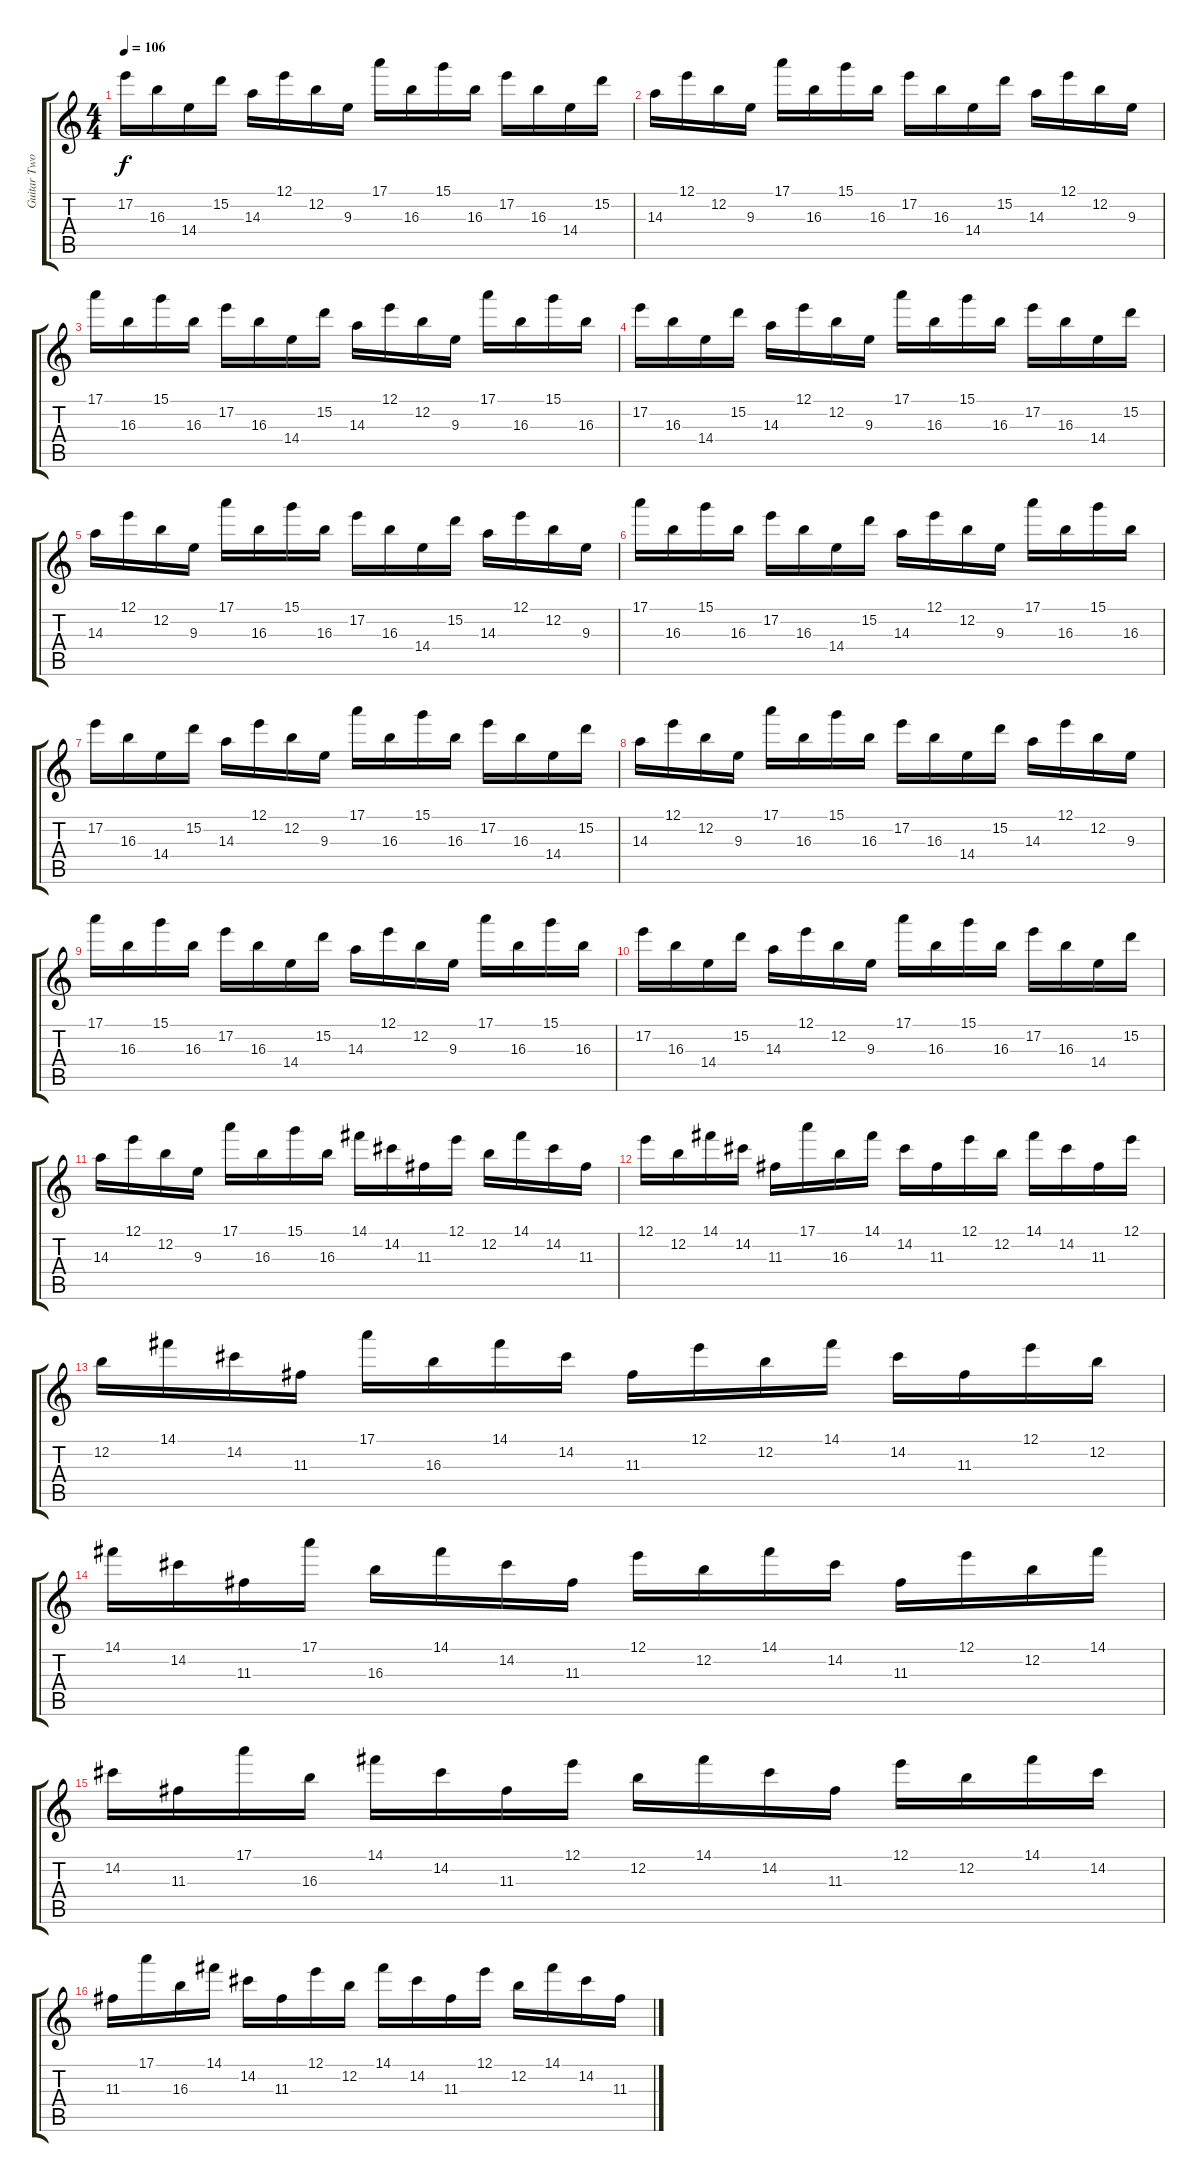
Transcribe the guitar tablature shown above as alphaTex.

\track ("Guitar Two" "Guitar Two") {instrument distortionguitar}
\staff {score tabs}
\tuning (E4 B3 G3 D3 A2 E2) {hide}
\ts (4 4)
\tempo 106
\clef g2
\ks c
17.2.16{dy f} 16.3.16 14.4.16 15.2.16 14.3.16 12.1.16 12.2.16 9.3.16 17.1.16 16.3.16 15.1.16 16.3.16 17.2.16 16.3.16 14.4.16 15.2.16 |
14.3.16 12.1.16 12.2.16 9.3.16 17.1.16 16.3.16 15.1.16 16.3.16 17.2.16 16.3.16 14.4.16 15.2.16 14.3.16 12.1.16 12.2.16 9.3.16 |
17.1.16 16.3.16 15.1.16 16.3.16 17.2.16 16.3.16 14.4.16 15.2.16 14.3.16 12.1.16 12.2.16 9.3.16 17.1.16 16.3.16 15.1.16 16.3.16 |
17.2.16 16.3.16 14.4.16 15.2.16 14.3.16 12.1.16 12.2.16 9.3.16 17.1.16 16.3.16 15.1.16 16.3.16 17.2.16 16.3.16 14.4.16 15.2.16 |
14.3.16 12.1.16 12.2.16 9.3.16 17.1.16 16.3.16 15.1.16 16.3.16 17.2.16 16.3.16 14.4.16 15.2.16 14.3.16 12.1.16 12.2.16 9.3.16 |
17.1.16 16.3.16 15.1.16 16.3.16 17.2.16 16.3.16 14.4.16 15.2.16 14.3.16 12.1.16 12.2.16 9.3.16 17.1.16 16.3.16 15.1.16 16.3.16 |
17.2.16 16.3.16 14.4.16 15.2.16 14.3.16 12.1.16 12.2.16 9.3.16 17.1.16 16.3.16 15.1.16 16.3.16 17.2.16 16.3.16 14.4.16 15.2.16 |
14.3.16 12.1.16 12.2.16 9.3.16 17.1.16 16.3.16 15.1.16 16.3.16 17.2.16 16.3.16 14.4.16 15.2.16 14.3.16 12.1.16 12.2.16 9.3.16 |
17.1.16 16.3.16 15.1.16 16.3.16 17.2.16 16.3.16 14.4.16 15.2.16 14.3.16 12.1.16 12.2.16 9.3.16 17.1.16 16.3.16 15.1.16 16.3.16 |
17.2.16 16.3.16 14.4.16 15.2.16 14.3.16 12.1.16 12.2.16 9.3.16 17.1.16 16.3.16 15.1.16 16.3.16 17.2.16 16.3.16 14.4.16 15.2.16 |
14.3.16 12.1.16 12.2.16 9.3.16 17.1.16 16.3.16 15.1.16 16.3.16 14.1.16 14.2.16 11.3.16 12.1.16 12.2.16 14.1.16 14.2.16 11.3.16 |
12.1.16 12.2.16 14.1.16 14.2.16 11.3.16 17.1.16 16.3.16 14.1.16 14.2.16 11.3.16 12.1.16 12.2.16 14.1.16 14.2.16 11.3.16 12.1.16 |
12.2.16 14.1.16 14.2.16 11.3.16 17.1.16 16.3.16 14.1.16 14.2.16 11.3.16 12.1.16 12.2.16 14.1.16 14.2.16 11.3.16 12.1.16 12.2.16 |
14.1.16 14.2.16 11.3.16 17.1.16 16.3.16 14.1.16 14.2.16 11.3.16 12.1.16 12.2.16 14.1.16 14.2.16 11.3.16 12.1.16 12.2.16 14.1.16 |
14.2.16 11.3.16 17.1.16 16.3.16 14.1.16 14.2.16 11.3.16 12.1.16 12.2.16 14.1.16 14.2.16 11.3.16 12.1.16 12.2.16 14.1.16 14.2.16 |
11.3.16 17.1.16 16.3.16 14.1.16 14.2.16 11.3.16 12.1.16 12.2.16 14.1.16 14.2.16 11.3.16 12.1.16 12.2.16 14.1.16 14.2.16 11.3.16
